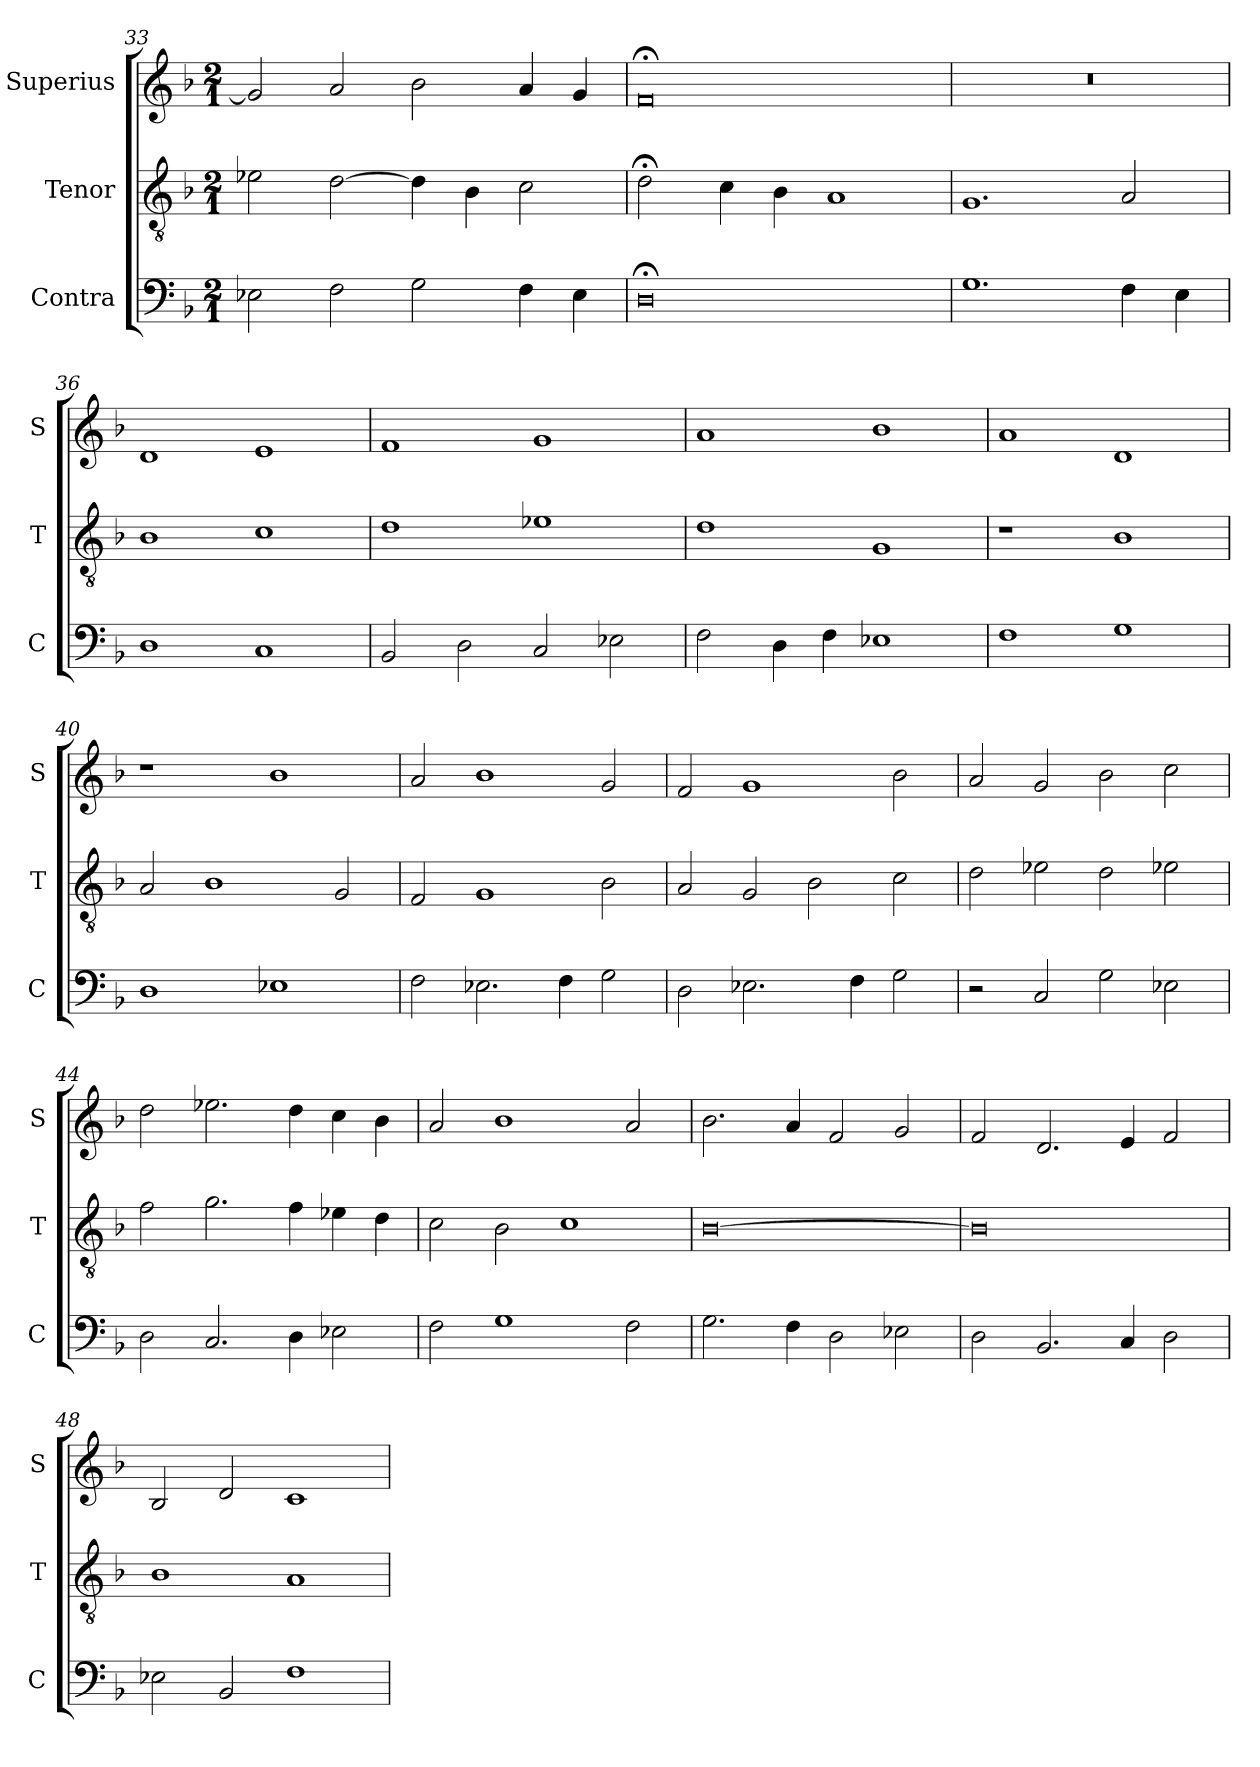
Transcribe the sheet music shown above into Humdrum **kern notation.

**kern	**kern	**kern
*part3	*part2	*part1
*staff3	*staff2	*staff1
*I"Contra	*I"Tenor	*I"Superius
*I'C	*I'T	*I'S
*clefF4	*clefGv2	*clefG2
*k[b-]	*k[b-]	*k[b-]
*M2/1	*M2/1	*M2/1
=33	=33	=33
2E-X\	2e-X\	2g/]
2F\	[2d\	2a/
2G\	4d\]	2b-\
.	4B-\	.
4F\	2c\	4a/
4E-\	.	4g/
=34	=34	=34
0D;<	2d;<\	0f;<
.	4c\	.
.	4B-\	.
.	1A/	.
=35	=35	=35
1.G\	1.G/	0r
4F\	2A/	.
4E\	.	.
=36	=36	=36
1D\	1B-\	1d/
1C/	1c\	1e/
=37	=37	=37
2BB-/	1d\	1f/
2D\	.	.
2C/	1e-X\	1g/
2E-X\	.	.
=38	=38	=38
2F\	1d\	1a/
4D\	.	.
4F\	.	.
1E-X\	1G/	1b-\
=39	=39	=39
1F\	1r	1a/
1G\	1B-\	1d/
=40	=40	=40
1D\	2A/	1r
.	1B-\	.
1E-X\	.	1b-\
.	2G/	.
=41	=41	=41
2F\	2F/	2a/
2.E-X\	1G/	1b-\
4F\	.	.
2G\	2B-\	2g/
=42	=42	=42
2D\	2A/	2f/
2.E-X\	2G/	1g/
.	2B-\	.
4F\	.	.
2G\	2c\	2b-\
=43	=43	=43
2r	2d\	2a/
2C/	2e-X\	2g/
2G\	2d\	2b-\
2E-X\	2e-X\	2cc\
=44	=44	=44
2D\	2f\	2dd\
2.C/	2.g\	2.ee-X\
4D\	4f\	4dd\
2E-X\	4e-X\	4cc\
.	4d\	4b-\
=45	=45	=45
2F\	2c\	2a/
1G\	2B-\	1b-\
.	1c\	.
2F\	.	2a/
=46	=46	=46
2.G\	[0B-	2.b-\
4F\	.	4a/
2D\	.	2f/
2E-X\	.	2g/
=47	=47	=47
2D\	0B-]	2f/
2.BB-/	.	2.d/
4C/	.	4e/
2D\	.	2f/
=48	=48	=48
2E-X\	1B-\	2B-/
2BB-/	.	2d/
1F\	1A/	1c/
=	=	=
*-	*-	*-
